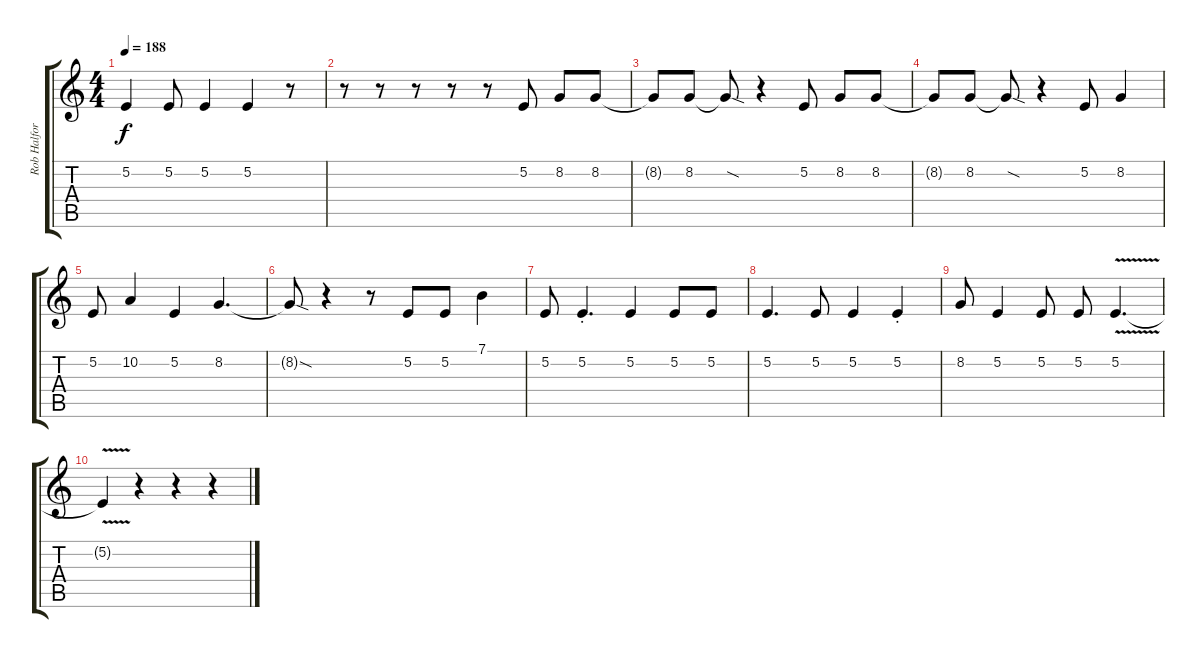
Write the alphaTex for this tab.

\track ("Rob Halford" "Rob Halfor") {instrument violin}
\staff {score tabs}
\tuning (E4 B3 G3 D3 A2 E2) {hide}
\ts (4 4)
\tempo 188
\clef g2
\ks c
5.2.4{dy f} 5.2.8 5.2.4 5.2.4 r.8 |
r.8 r.8 r.8 r.8 r.8 5.2.8 8.2.8 8.2.8 |
8.2{t}.8 8.2.8 8.2{sod t}.8 r.4 5.2.8 8.2.8 8.2.8 |
8.2{t}.8 8.2.8 8.2{sod t}.8 r.4 5.2.8 8.2.4 |
5.2.8 10.2.4 5.2.4 8.2.4{d} |
8.2{sod t}.8 r.4 r.8 5.2.8 5.2.8 7.1.4 |
5.2.8 5.2{st}.4{d} 5.2.4 5.2.8 5.2.8 |
5.2.4{d} 5.2.8 5.2.4 5.2{st}.4 |
8.2.8 5.2.4 5.2.8 5.2.8 5.2{v}.4{d} |
5.2{t}.4 r.4 r.4 r.4
